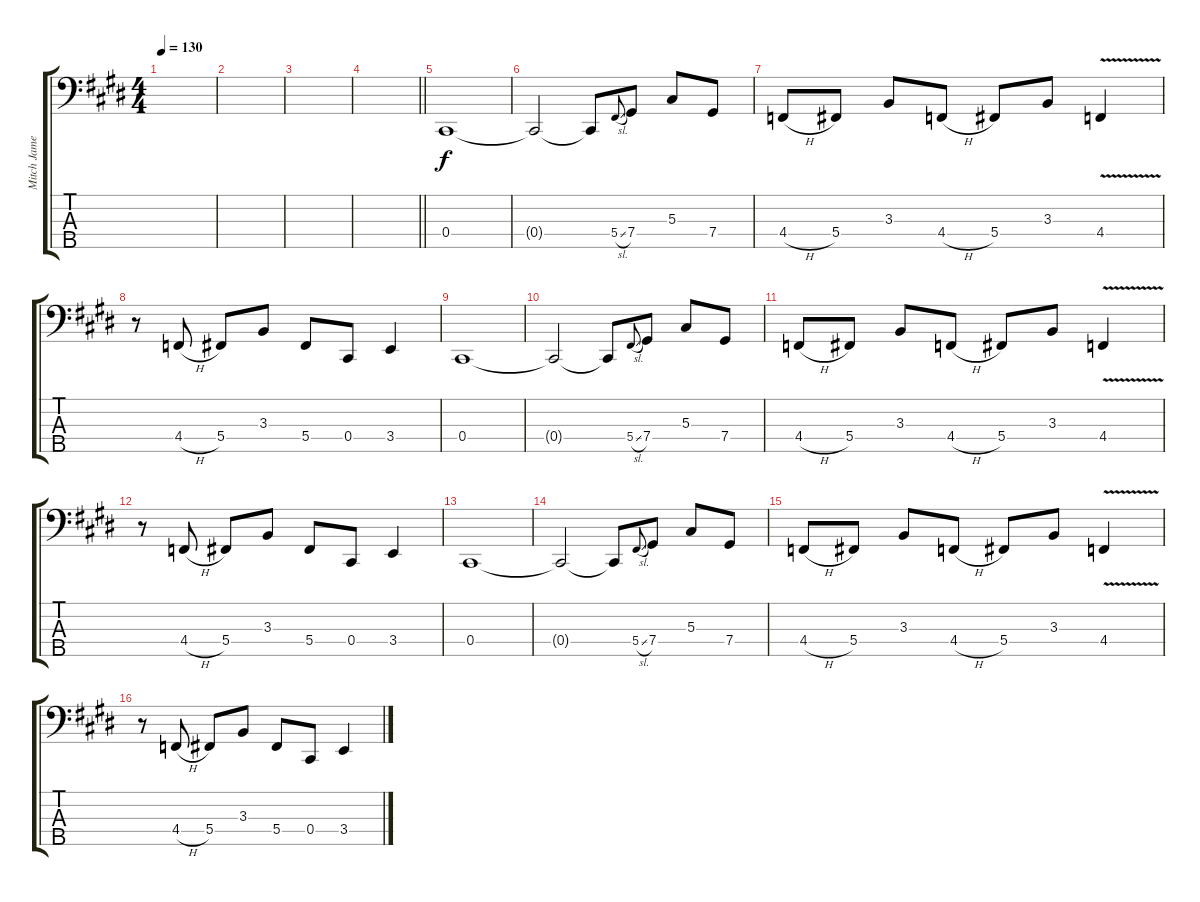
\track ("Mitch James" "Mitch Jame") {instrument electricbassfinger}
\staff {score tabs}
\tuning (Gb2 Db2 Ab1 Db1 Ab0) {hide}
\ts (4 4)
\tempo 130
\clef f4
\ks c#minor
|
|
|
\barLineRight lightlight
|
0.4.1 |
0.4{t}.2 0.4{t}.8 5.4{sl}.8{gr onbeat} 7.4.8 5.3.8 7.4.8 |
4.4{h}.8 5.4.8 3.3.8 4.4{h}.8 5.4.8 3.3.8 4.4{v}.4 |
r.8 4.4{h}.8 5.4.8 3.3.8 5.4.8 0.4.8 3.4.4 |
0.4.1 |
0.4{t}.2 0.4{t}.8 5.4{sl}.8{gr onbeat} 7.4.8 5.3.8 7.4.8 |
4.4{h}.8 5.4.8 3.3.8 4.4{h}.8 5.4.8 3.3.8 4.4{v}.4 |
r.8 4.4{h}.8 5.4.8 3.3.8 5.4.8 0.4.8 3.4.4 |
0.4.1 |
0.4{t}.2 0.4{t}.8 5.4{sl}.8{gr onbeat} 7.4.8 5.3.8 7.4.8 |
4.4{h}.8 5.4.8 3.3.8 4.4{h}.8 5.4.8 3.3.8 4.4{v}.4 |
r.8 4.4{h}.8 5.4.8 3.3.8 5.4.8 0.4.8 3.4.4
